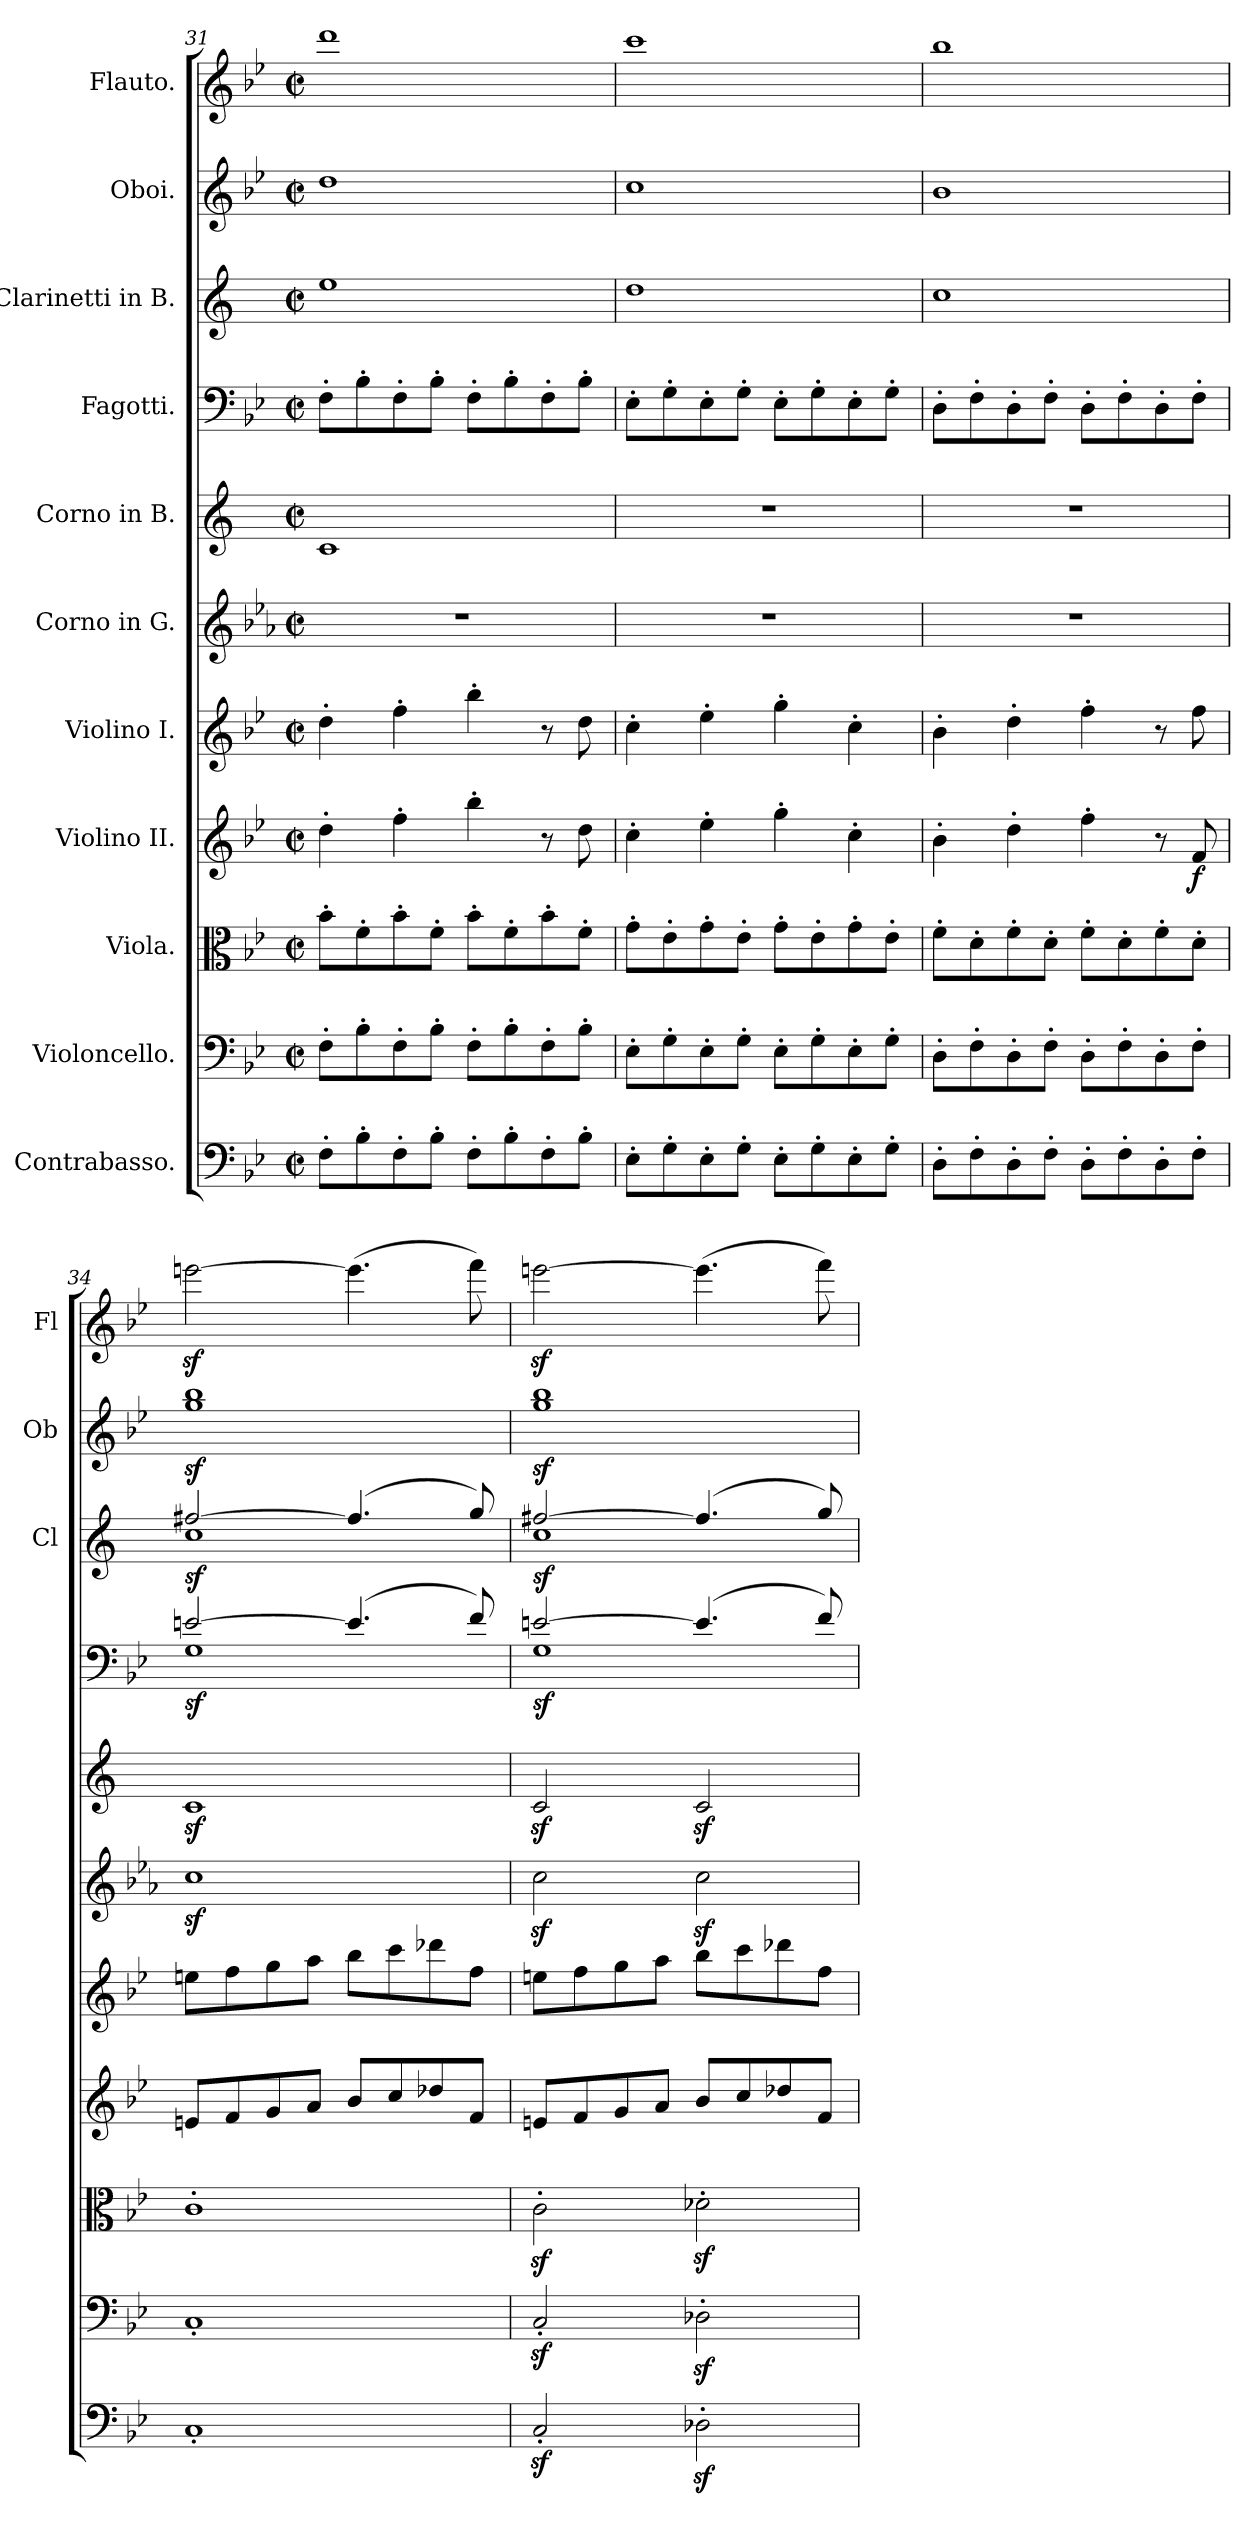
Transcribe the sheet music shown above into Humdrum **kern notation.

**kern	**kern	**kern	**kern	**dynam	**kern	**kern	**kern	**kern	**dynam	**kern	**dynam	**kern	**kern
*part11	*part10	*part9	*part8	*part8	*part7	*part6	*part5	*part4	*part4	*part3	*part3	*part2	*part1
*staff11	*staff10	*staff9	*staff8	*staff8	*staff7	*staff6	*staff5	*staff4	*staff4	*staff3	*staff3	*staff2	*staff1
*I"Contrabasso.	*I"Violoncello.	*I"Viola.	*I"Violino II.	*	*I"Violino I.	*I"Corno in G.	*I"Corno in B.	*I"Fagotti.	*	*I"Clarinetti in B.	*	*I"Oboi.	*I"Flauto.
*	*	*	*	*	*	*	*	*	*	*I'Cl	*	*I'Ob	*I'Fl
*clefF4	*clefF4	*clefC3	*clefG2	*	*clefG2	*clefG2	*clefG2	*clefF4	*	*clefG2	*	*clefG2	*clefG2
*ITrd7c12	*	*	*	*	*	*ITrd3c5	*ITrd1c2	*	*	*ITrd1c2	*	*	*
*k[b-e-]	*k[b-e-]	*k[b-e-]	*k[b-e-]	*	*k[b-e-]	*k[b-e-]	*k[b-e-]	*k[b-e-]	*	*k[b-e-]	*	*k[b-e-]	*k[b-e-]
*M2/2	*M2/2	*M2/2	*M2/2	*	*M2/2	*M2/2	*M2/2	*M2/2	*	*M2/2	*	*M2/2	*M2/2
*met(c|)	*met(c|)	*met(c|)	*met(c|)	*	*met(c|)	*met(c|)	*met(c|)	*met(c|)	*	*met(c|)	*	*met(c|)	*met(c|)
=31	=31	=31	=31	=31	=31	=31	=31	=31	=31	=31	=31	=31	=31
8FF'\L	8F'\L	8b-'\L	4dd'\	.	4dd'\	1r	1B-	8F'\L	.	1dd	.	1dd	1ddd
8BB-'\	8B-'\	8f'\	.	.	.	.	.	8B-'\	.	.	.	.	.
8FF'\	8F'\	8b-'\	4ff'\	.	4ff'\	.	.	8F'\	.	.	.	.	.
8BB-'\J	8B-'\J	8f'\J	.	.	.	.	.	8B-'\J	.	.	.	.	.
8FF'\L	8F'\L	8b-'\L	4bb-'\	.	4bb-'\	.	.	8F'\L	.	.	.	.	.
8BB-'\	8B-'\	8f'\	.	.	.	.	.	8B-'\	.	.	.	.	.
8FF'\	8F'\	8b-'\	8r	.	8r	.	.	8F'\	.	.	.	.	.
8BB-'\J	8B-'\J	8f'\J	8dd\	.	8dd\	.	.	8B-'\J	.	.	.	.	.
=32	=32	=32	=32	=32	=32	=32	=32	=32	=32	=32	=32	=32	=32
8EE-'\L	8E-'\L	8g'\L	4cc'\	.	4cc'\	1r	1r	8E-'\L	.	1cc	.	1cc	1ccc
8GG'\	8G'\	8e-'\	.	.	.	.	.	8G'\	.	.	.	.	.
8EE-'\	8E-'\	8g'\	4ee-'\	.	4ee-'\	.	.	8E-'\	.	.	.	.	.
8GG'\J	8G'\J	8e-'\J	.	.	.	.	.	8G'\J	.	.	.	.	.
8EE-'\L	8E-'\L	8g'\L	4gg'\	.	4gg'\	.	.	8E-'\L	.	.	.	.	.
8GG'\	8G'\	8e-'\	.	.	.	.	.	8G'\	.	.	.	.	.
8EE-'\	8E-'\	8g'\	4cc'\	.	4cc'\	.	.	8E-'\	.	.	.	.	.
8GG'\J	8G'\J	8e-'\J	.	.	.	.	.	8G'\J	.	.	.	.	.
!!LO:PB:g=z
=33	=33	=33	=33	=33	=33	=33	=33	=33	=33	=33	=33	=33	=33
8DD'\L	8D'\L	8f'\L	4b-'\	.	4b-'\	1r	1r	8D'\L	.	1b-	.	1b-	1bb-
8FF'\	8F'\	8d'\	.	.	.	.	.	8F'\	.	.	.	.	.
8DD'\	8D'\	8f'\	4dd'\	.	4dd'\	.	.	8D'\	.	.	.	.	.
8FF'\J	8F'\J	8d'\J	.	.	.	.	.	8F'\J	.	.	.	.	.
8DD'\L	8D'\L	8f'\L	4ff'\	.	4ff'\	.	.	8D'\L	.	.	.	.	.
8FF'\	8F'\	8d'\	.	.	.	.	.	8F'\	.	.	.	.	.
8DD'\	8D'\	8f'\	8r	.	8r	.	.	8D'\	.	.	.	.	.
!	!	!	!	!LO:DY:b	!	!	!	!	!	!	!	!	!
8FF'\J	8F'\J	8d'\J	8f/	f	8ff\	.	.	8F'\J	.	.	.	.	.
=34	=34	=34	=34	=34	=34	=34	=34	=34	=34	=34	=34	=34	=34
*	*	*	*	*	*	*	*	*^	*	*^	*	*	*
!	!	!	!	!	!	!	!	!	!	!LO:DY:b	!	!	!LO:DY:b	!	!
1CC'	1C'	1c'	8en/L	.	8een\L	1gz<	1B-z>	[2en/	1G	sf	[2een/	1b-	sf	1ggz< 1bb-z<	[2eeenz<\
.	.	.	8f/	.	8ff\	.	.	.	.	.	.	.	.	.	.
.	.	.	8g/	.	8gg\	.	.	.	.	.	.	.	.	.	.
.	.	.	8a/J	.	8aa\J	.	.	.	.	.	.	.	.	.	.
.	.	.	8b-/L	.	8bb-\L	.	.	(>4.e/]	.	.	(>4.ee/]	.	.	.	(>4.eee\]
.	.	.	8cc/	.	8ccc\	.	.	.	.	.	.	.	.	.	.
.	.	.	8dd-X/	.	8ddd-X\	.	.	.	.	.	.	.	.	.	.
.	.	.	8f/J	.	8ff\J	.	.	8f/)	.	.	8ff/)	.	.	.	8fff\)
=35	=35	=35	=35	=35	=35	=35	=35	=35	=35	=35	=35	=35	=35	=35	=35
!	!	!	!	!	!	!	!	!	!	!LO:DY:b	!	!	!LO:DY:b	!	!
2CCz<'/	2Cz<'/	2cz<'\	8en/L	.	8een\L	2gz<\	2B-z>/	[2en/	1G	sf	[2een/	1b-	sf	1ggz< 1bb-z<	[2eeenz<\
.	.	.	8f/	.	8ff\	.	.	.	.	.	.	.	.	.	.
.	.	.	8g/	.	8gg\	.	.	.	.	.	.	.	.	.	.
.	.	.	8a/J	.	8aa\J	.	.	.	.	.	.	.	.	.	.
2DD-Xz<'\	2D-Xz<'\	2d-Xz<'\	8b-/L	.	8bb-\L	2gz<\	2B-z>/	(>4.e/]	.	.	(>4.ee/]	.	.	.	(>4.eee\]
.	.	.	8cc/	.	8ccc\	.	.	.	.	.	.	.	.	.	.
.	.	.	8dd-X/	.	8ddd-X\	.	.	.	.	.	.	.	.	.	.
.	.	.	8f/J	.	8ff\J	.	.	8f/)	.	.	8ff/)	.	.	.	8fff\)
*	*	*	*	*	*	*	*	*v	*v	*	*	*	*	*	*
*	*	*	*	*	*	*	*	*	*	*v	*v	*	*	*
=	=	=	=	=	=	=	=	=	=	=	=	=	=
*-	*-	*-	*-	*-	*-	*-	*-	*-	*-	*-	*-	*-	*-
